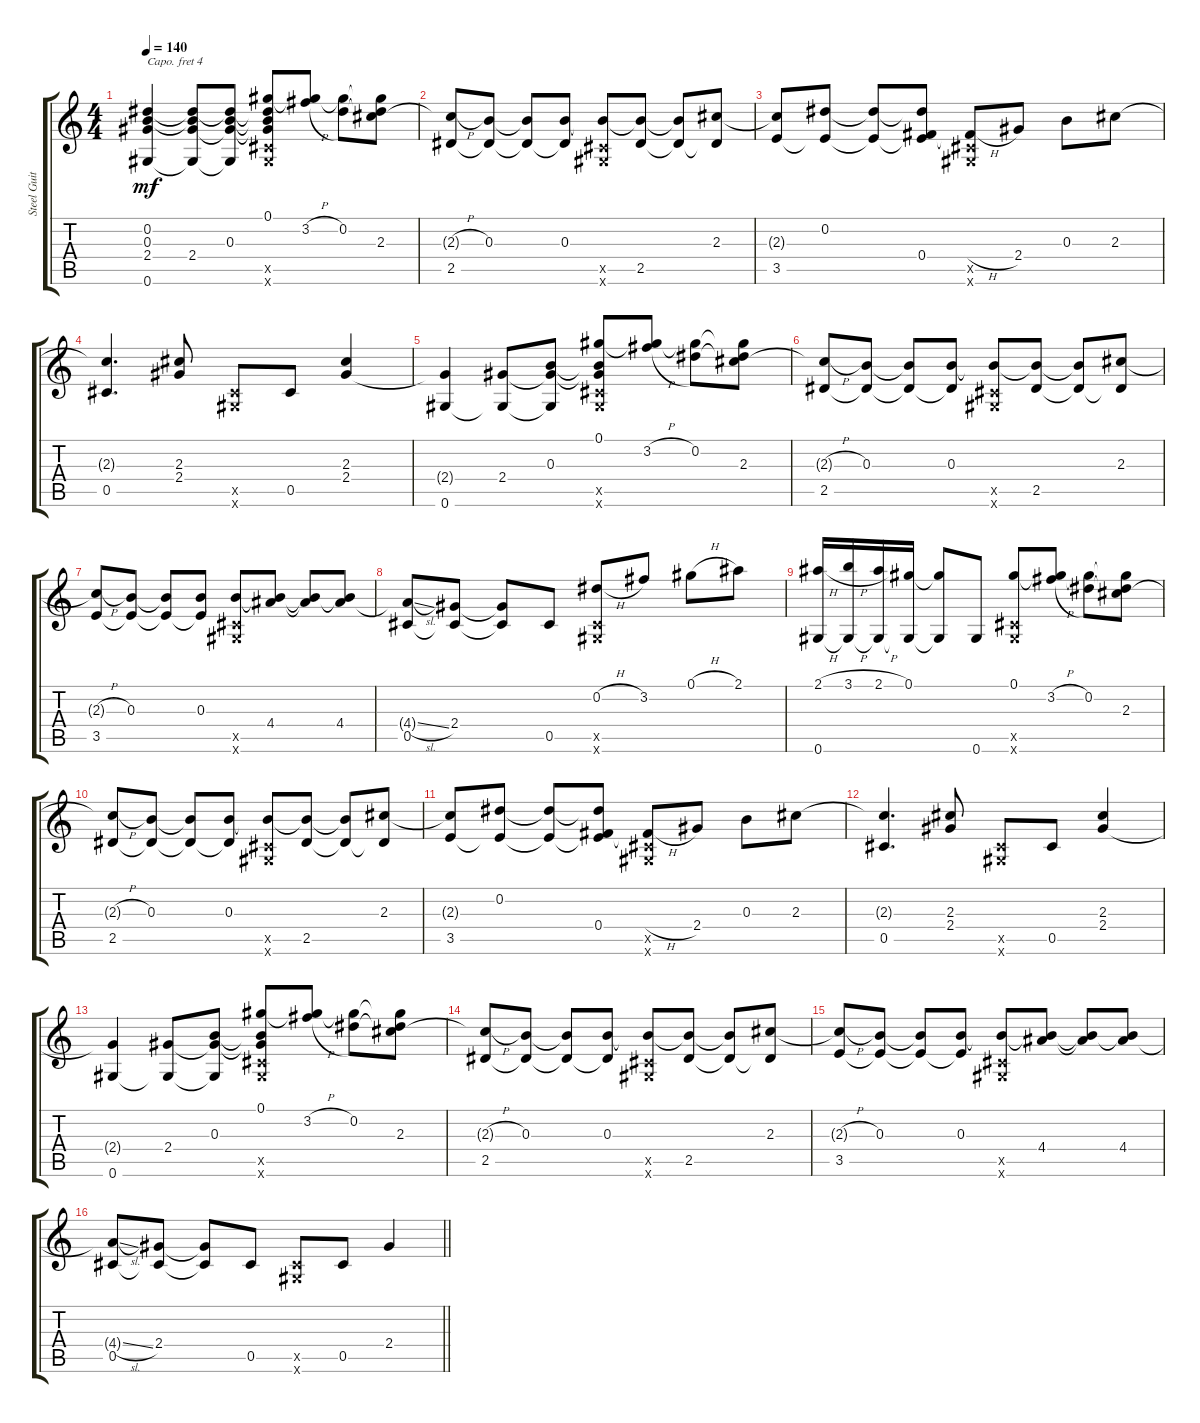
\track ("Steel Guitar" "Steel Guit") {instrument acousticguitarsteel}
\staff {score tabs}
\capo 4
\tuning (E4 B3 G3 D3 A2 E2) {hide}
\ts (4 4)
\tempo 140
\clef g2
\ks c
(0.2{t} 0.3{t} 2.4{t} 0.6).4{dy mf} (0.2{t} 0.3{t} 2.4 0.6{t}).8 (0.2{t} 0.3 2.4{t} 0.6{t}).8 (0.1 0.2{t} 0.3{t} 2.4{t} 0.5{x} 0.6{x}).8 (0.1{t} 3.2{h}).8 (0.1{t} 0.2).8 (0.1{t} 0.2{t} 2.3).8 |
(2.3{h t} 2.5).8 (0.3 2.5{t}).8 (0.3{t} 2.5{t}).8 (0.3 2.5{t}).8 (0.3{t} 0.5{x} 0.6{x}).8 (0.3{t} 2.5).8 (0.3{t} 2.5{t}).8 (2.3 2.5{t}).8 |
(2.3{t} 3.5).8 (0.2 3.5{t}).8 (0.2{t} 3.5{t}).8 (0.2{t} 0.4 3.5{t}).8 (0.4{h t} 0.5{x} 0.6{x}).8 2.4.8 0.3.8 2.3.8 |
(2.3{t} 0.5).4{d} (2.3 2.4).8 (0.5{x} 0.6{x}).8 0.5.8 (2.3 2.4).4 |
(2.4{t} 0.6).4 (2.4 0.6{t}).8 (0.3 2.4{t} 0.6{t}).8 (0.1 0.3{t} 2.4{t} 0.5{x} 0.6{x}).8 (0.1{t} 3.2{h}).8 (0.1{t} 0.2).8 (0.1{t} 0.2{t} 2.3).8 |
(2.3{h t} 2.5).8 (0.3 2.5{t}).8 (0.3{t} 2.5{t}).8 (0.3 2.5{t}).8 (0.3{t} 0.5{x} 0.6{x}).8 (0.3{t} 2.5).8 (0.3{t} 2.5{t}).8 (2.3 2.5{t}).8 |
(2.3{h t} 3.5).8 (0.3 3.5{t}).8 (0.3{t} 3.5{t}).8 (0.3 3.5{t}).8 (0.3{t} 0.5{x} 0.6{x}).8 (0.3{t} 4.4).8 (0.3{t} 4.4{t}).8 (0.3{t} 4.4).8 |
(4.4{sl t} 0.5).8 (2.4 0.5{t}).8 (2.4{t} 0.5{t}).8 0.5.8 (0.2{h} 0.5{x} 0.6{x}).8 3.2.8 0.1{h}.8 2.1.8 |
(2.1{h} 0.6).16 (3.1{h} 0.6{t}).16 (2.1{h} 0.6{t}).16 (0.1 0.6{t}).16 (0.1{t} 0.6{t}).8 0.6.8 (0.1 0.5{x} 0.6{x}).8 (0.1{t} 3.2{h}).8 (0.1{t} 0.2).8 (0.1{t} 0.2{t} 2.3).8 |
(2.3{h t} 2.5).8 (0.3 2.5{t}).8 (0.3{t} 2.5{t}).8 (0.3 2.5{t}).8 (0.3{t} 0.5{x} 0.6{x}).8 (0.3{t} 2.5).8 (0.3{t} 2.5{t}).8 (2.3 2.5{t}).8 |
(2.3{t} 3.5).8 (0.2 3.5{t}).8 (0.2{t} 3.5{t}).8 (0.2{t} 0.4 3.5{t}).8 (0.4{h t} 0.5{x} 0.6{x}).8 2.4.8 0.3.8 2.3.8 |
(2.3{t} 0.5).4{d} (2.3 2.4).8 (0.5{x} 0.6{x}).8 0.5.8 (2.3 2.4).4 |
(2.4{t} 0.6).4 (2.4 0.6{t}).8 (0.3 2.4{t} 0.6{t}).8 (0.1 0.3{t} 2.4{t} 0.5{x} 0.6{x}).8 (0.1{t} 3.2{h}).8 (0.1{t} 0.2).8 (0.1{t} 0.2{t} 2.3).8 |
(2.3{h t} 2.5).8 (0.3 2.5{t}).8 (0.3{t} 2.5{t}).8 (0.3 2.5{t}).8 (0.3{t} 0.5{x} 0.6{x}).8 (0.3{t} 2.5).8 (0.3{t} 2.5{t}).8 (2.3 2.5{t}).8 |
(2.3{h t} 3.5).8 (0.3 3.5{t}).8 (0.3{t} 3.5{t}).8 (0.3 3.5{t}).8 (0.3{t} 0.5{x} 0.6{x}).8 (0.3{t} 4.4).8 (0.3{t} 4.4{t}).8 (0.3{t} 4.4).8 |
\barLineRight lightlight
(4.4{sl t} 0.5).8 (2.4 0.5{t}).8 (2.4{t} 0.5{t}).8 0.5.8 (0.5{x} 0.6{x}).8 0.5.8 2.4.4
